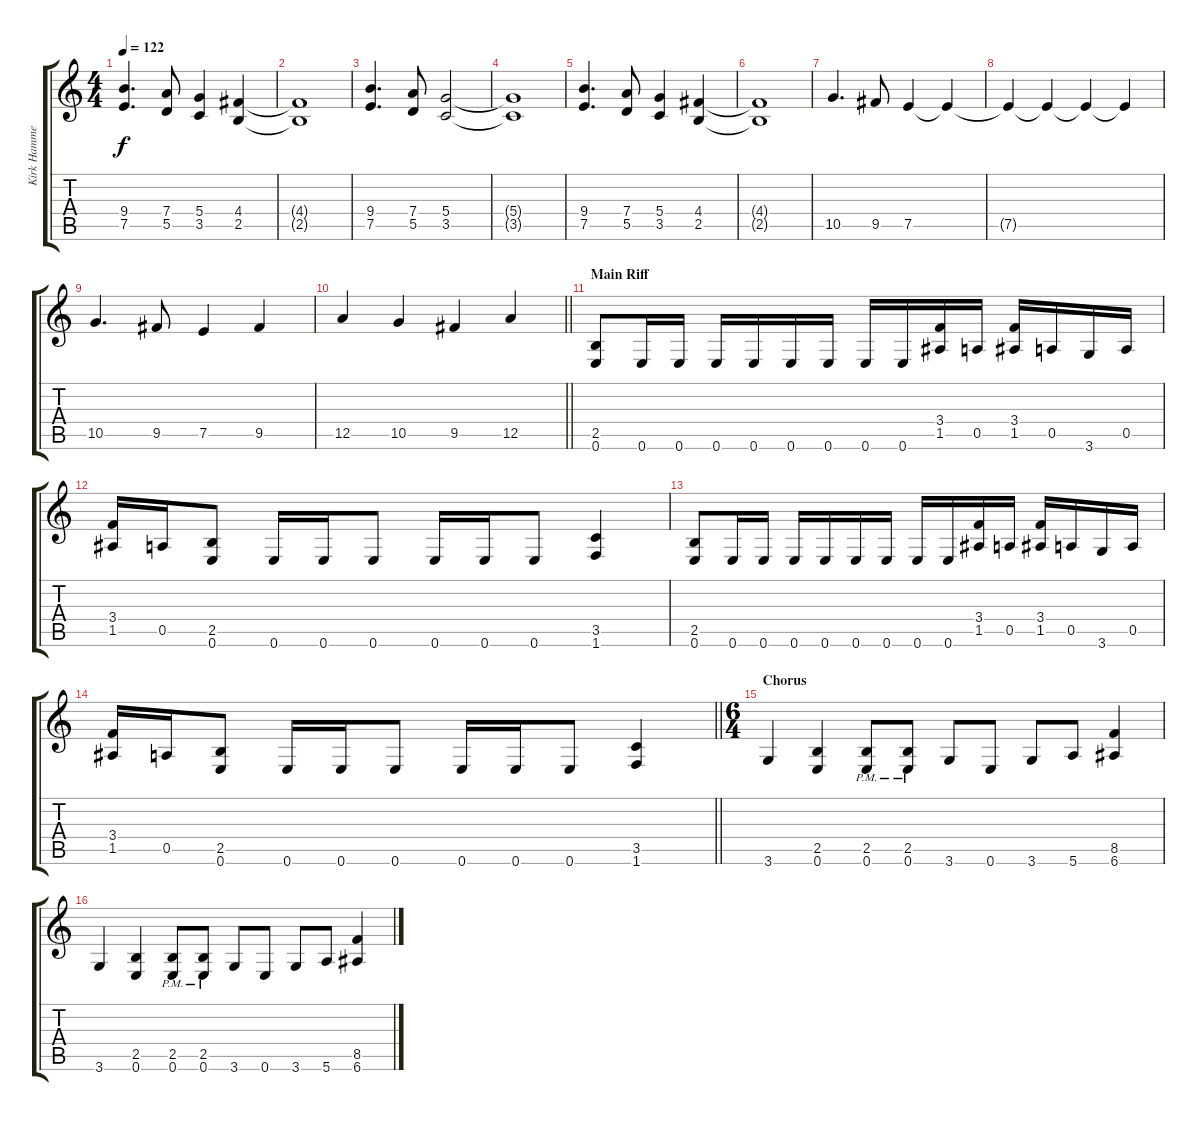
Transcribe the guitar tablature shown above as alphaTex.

\track ("Kirk Hammett" "Kirk Hamme") {instrument distortionguitar}
\staff {score tabs}
\tuning (E4 B3 G3 D3 A2 E2) {hide}
\ts (4 4)
\tempo 122
\clef g2
\ks c
(9.4 7.5).4{d dy f} (7.4 5.5).8 (5.4 3.5).4 (4.4 2.5).4 |
(4.4{t} 2.5{t}).1 |
(9.4 7.5).4{d} (7.4 5.5).8 (5.4 3.5).2 |
(5.4{t} 3.5{t}).1 |
(9.4 7.5).4{d} (7.4 5.5).8 (5.4 3.5).4 (4.4 2.5).4 |
(4.4{t} 2.5{t}).1 |
10.5.4{d} 9.5.8 7.5.4 7.5{t}.4 |
7.5{t}.4 7.5{t}.4 7.5{t}.4 7.5{t}.4 |
10.5.4{d} 9.5.8 7.5.4 9.5.4 |
\barLineRight lightlight
12.5.4 10.5.4 9.5.4 12.5.4 |
\section ("" "Main Riff")
(2.5 0.6).8 0.6.16 0.6.16 0.6.16 0.6.16 0.6.16 0.6.16 0.6.16 0.6.16 (3.4 1.5).16 0.5.16 (3.4 1.5).16 0.5.16 3.6.16 0.5.16 |
(3.4 1.5).16 0.5.16 (2.5 0.6).8 0.6.16 0.6.16 0.6.8 0.6.16 0.6.16 0.6.8 (3.5 1.6).4 |
(2.5 0.6).8 0.6.16 0.6.16 0.6.16 0.6.16 0.6.16 0.6.16 0.6.16 0.6.16 (3.4 1.5).16 0.5.16 (3.4 1.5).16 0.5.16 3.6.16 0.5.16 |
\barLineRight lightlight
(3.4 1.5).16 0.5.16 (2.5 0.6).8 0.6.16 0.6.16 0.6.8 0.6.16 0.6.16 0.6.8 (3.5 1.6).4 |
\ts (6 4)
\section ("" "Chorus")
3.6.4 (2.5 0.6).4 (2.5{pm} 0.6{pm}).8 (2.5{pm} 0.6{pm}).8 3.6.8 0.6.8 3.6.8 5.6.8 (8.5 6.6).4 |
3.6.4 (2.5 0.6).4 (2.5{pm} 0.6{pm}).8 (2.5{pm} 0.6{pm}).8 3.6.8 0.6.8 3.6.8 5.6.8 (8.5 6.6).4
